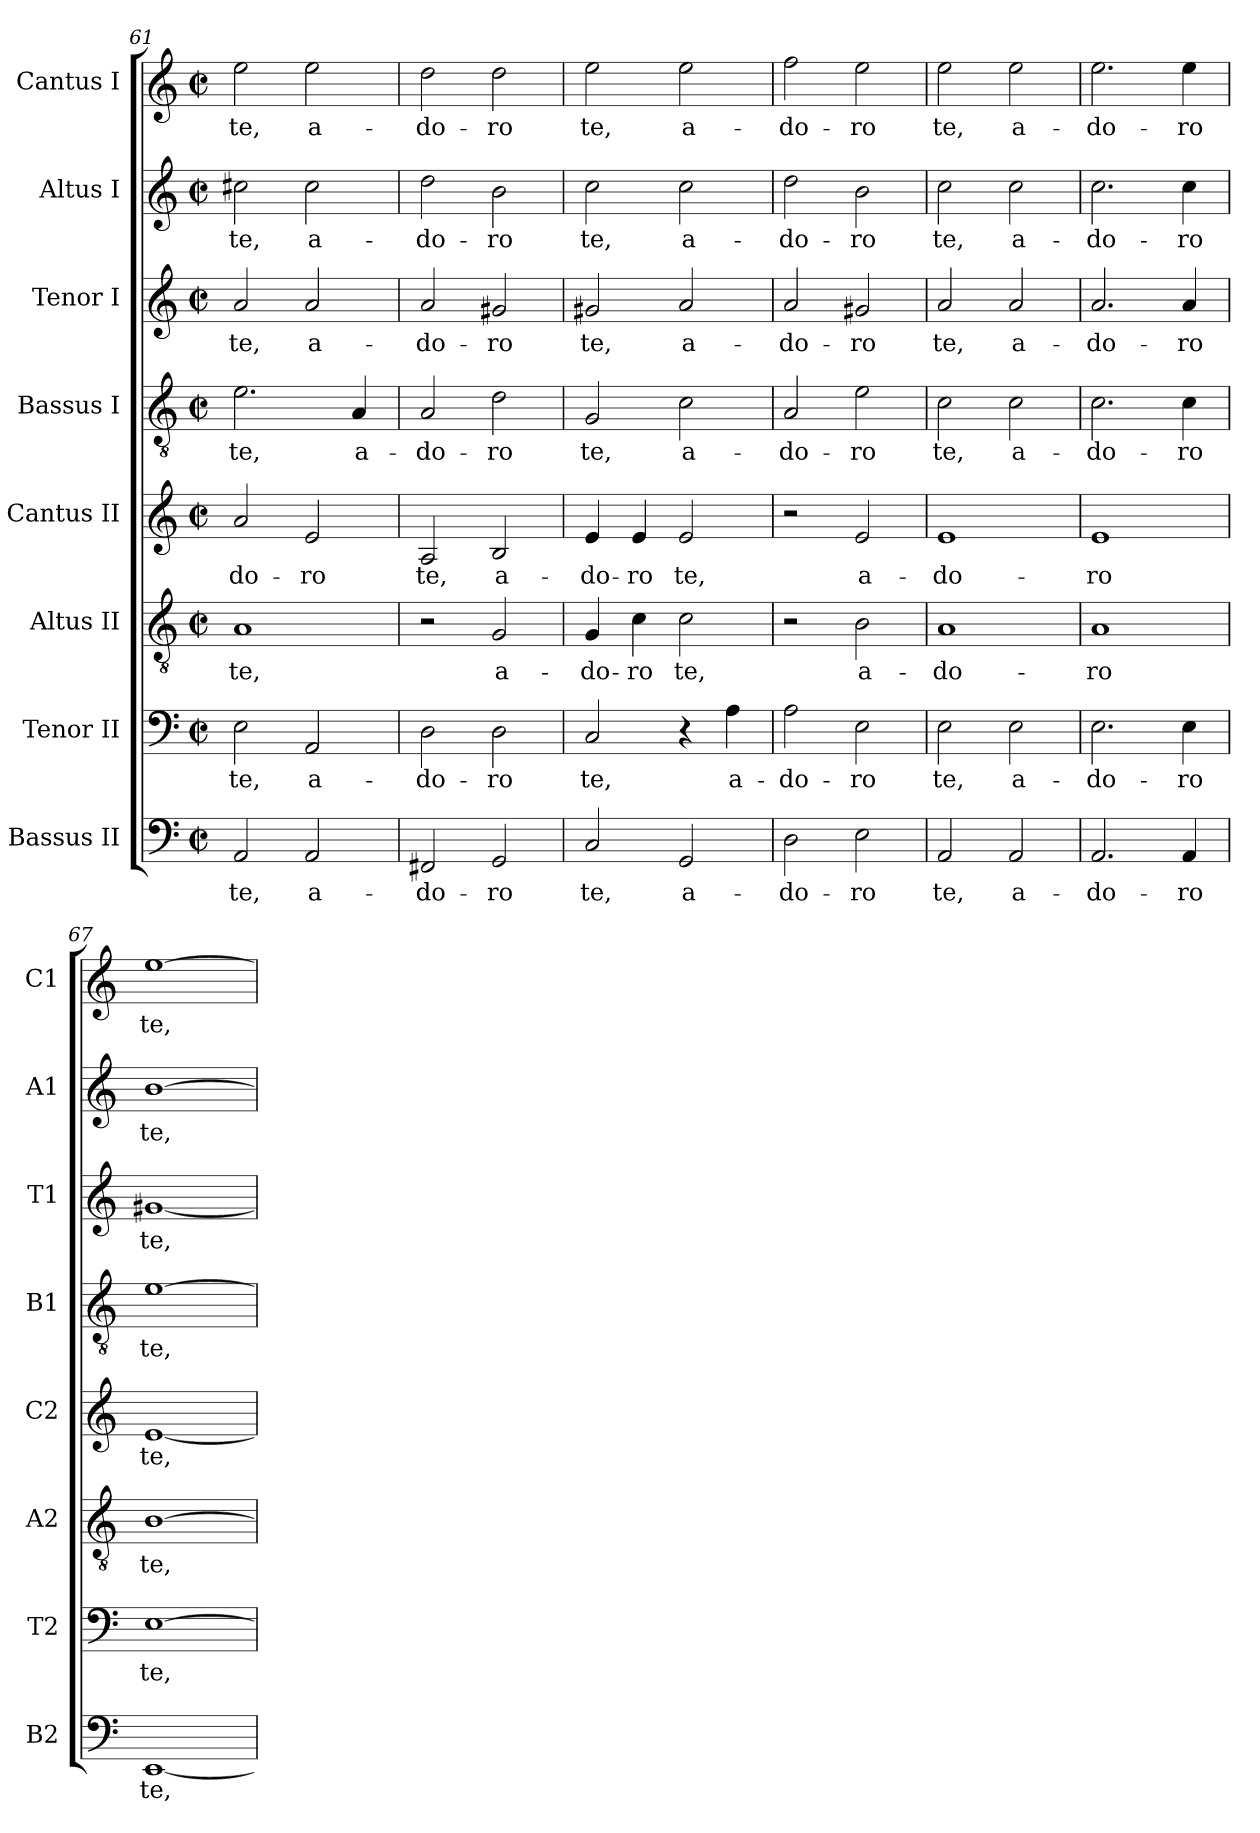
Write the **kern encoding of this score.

**kern	**text	**kern	**text	**kern	**text	**kern	**text	**kern	**text	**kern	**text	**kern	**text	**kern	**text
*part8	*part8	*part7	*part7	*part6	*part6	*part5	*part5	*part4	*part4	*part3	*part3	*part2	*part2	*part1	*part1
*staff8	*staff8	*staff7	*staff7	*staff6	*staff6	*staff5	*staff5	*staff4	*staff4	*staff3	*staff3	*staff2	*staff2	*staff1	*staff1
*I"Bassus II	*	*I"Tenor II	*	*I"Altus II	*	*I"Cantus II	*	*I"Bassus I	*	*I"Tenor I	*	*I"Altus I	*	*I"Cantus I	*
*I'B2	*	*I'T2	*	*I'A2	*	*I'C2	*	*I'B1	*	*I'T1	*	*I'A1	*	*I'C1	*
*clefF4	*	*clefF4	*	*clefGv2	*	*clefG2	*	*clefGv2	*	*clefG2	*	*clefG2	*	*clefG2	*
*k[]	*	*k[]	*	*k[]	*	*k[]	*	*k[]	*	*k[]	*	*k[]	*	*k[]	*
*C:	*	*C:	*	*C:	*	*C:	*	*C:	*	*C:	*	*C:	*	*C:	*
*M2/2	*	*M2/2	*	*M2/2	*	*M2/2	*	*M2/2	*	*M2/2	*	*M2/2	*	*M2/2	*
*met(c|)	*	*met(c|)	*	*met(c|)	*	*met(c|)	*	*met(c|)	*	*met(c|)	*	*met(c|)	*	*met(c|)	*
=61	=61	=61	=61	=61	=61	=61	=61	=61	=61	=61	=61	=61	=61	=61	=61
!	!LO:LY:b	!	!	!	!	!	!	!	!	!	!	!	!	!	!
!	!	!	!LO:LY:b	!	!	!	!	!	!	!	!	!	!	!	!
!	!	!	!	!	!LO:LY:b	!	!	!	!	!	!	!	!	!	!
!	!	!	!	!	!	!	!LO:LY:b	!	!	!	!	!	!	!	!
!	!	!	!	!	!	!	!	!	!LO:LY:b	!	!	!	!	!	!
!	!	!	!	!	!	!	!	!	!	!	!LO:LY:b	!	!	!	!
!	!	!	!	!	!	!	!	!	!	!	!	!	!LO:LY:b	!	!
!	!	!	!	!	!	!	!	!	!	!	!	!	!	!	!LO:LY:b
2AA/	te,	2E\	te,	1A	te,	2a/	-do-	2.e\	te,	2a/	te,	2cc#X\	te,	2ee\	te,
!	!LO:LY:b	!	!	!	!	!	!	!	!	!	!	!	!	!	!
!	!	!	!LO:LY:b	!	!	!	!	!	!	!	!	!	!	!	!
!	!	!	!	!	!	!	!LO:LY:b	!	!	!	!	!	!	!	!
!	!	!	!	!	!	!	!	!	!	!	!LO:LY:b	!	!	!	!
!	!	!	!	!	!	!	!	!	!	!	!	!	!LO:LY:b	!	!
!	!	!	!	!	!	!	!	!	!	!	!	!	!	!	!LO:LY:b
2AA/	a-	2AA/	a-	.	.	2e/	-ro	.	.	2a/	a-	2cc#\	a-	2ee\	a-
!	!	!	!	!	!	!	!	!	!LO:LY:b	!	!	!	!	!	!
.	.	.	.	.	.	.	.	4A/	a-	.	.	.	.	.	.
=62	=62	=62	=62	=62	=62	=62	=62	=62	=62	=62	=62	=62	=62	=62	=62
!	!LO:LY:b	!	!	!	!	!	!	!	!	!	!	!	!	!	!
!	!	!	!LO:LY:b	!	!	!	!	!	!	!	!	!	!	!	!
!	!	!	!	!	!	!	!LO:LY:b	!	!	!	!	!	!	!	!
!	!	!	!	!	!	!	!	!	!LO:LY:b	!	!	!	!	!	!
!	!	!	!	!	!	!	!	!	!	!	!LO:LY:b	!	!	!	!
!	!	!	!	!	!	!	!	!	!	!	!	!	!LO:LY:b	!	!
!	!	!	!	!	!	!	!	!	!	!	!	!	!	!	!LO:LY:b
2FF#X/	-do-	2D\	-do-	2r	.	2A/	te,	2A/	-do-	2a/	-do-	2dd\	-do-	2dd\	-do-
!	!LO:LY:b	!	!	!	!	!	!	!	!	!	!	!	!	!	!
!	!	!	!LO:LY:b	!	!	!	!	!	!	!	!	!	!	!	!
!	!	!	!	!	!LO:LY:b	!	!	!	!	!	!	!	!	!	!
!	!	!	!	!	!	!	!LO:LY:b	!	!	!	!	!	!	!	!
!	!	!	!	!	!	!	!	!	!LO:LY:b	!	!	!	!	!	!
!	!	!	!	!	!	!	!	!	!	!	!LO:LY:b	!	!	!	!
!	!	!	!	!	!	!	!	!	!	!	!	!	!LO:LY:b	!	!
!	!	!	!	!	!	!	!	!	!	!	!	!	!	!	!LO:LY:b
2GG/	-ro	2D\	-ro	2G/	a-	2B/	a-	2d\	-ro	2g#X/	-ro	2b\	-ro	2dd\	-ro
=63	=63	=63	=63	=63	=63	=63	=63	=63	=63	=63	=63	=63	=63	=63	=63
!	!LO:LY:b	!	!	!	!	!	!	!	!	!	!	!	!	!	!
!	!	!	!LO:LY:b	!	!	!	!	!	!	!	!	!	!	!	!
!	!	!	!	!	!LO:LY:b	!	!	!	!	!	!	!	!	!	!
!	!	!	!	!	!	!	!LO:LY:b	!	!	!	!	!	!	!	!
!	!	!	!	!	!	!	!	!	!LO:LY:b	!	!	!	!	!	!
!	!	!	!	!	!	!	!	!	!	!	!LO:LY:b	!	!	!	!
!	!	!	!	!	!	!	!	!	!	!	!	!	!LO:LY:b	!	!
!	!	!	!	!	!	!	!	!	!	!	!	!	!	!	!LO:LY:b
2C/	te,	2C/	te,	4G/	-do-	4e/	-do-	2G/	te,	2g#X/	te,	2cc\	te,	2ee\	te,
!	!	!	!	!	!LO:LY:b	!	!	!	!	!	!	!	!	!	!
!	!	!	!	!	!	!	!LO:LY:b	!	!	!	!	!	!	!	!
.	.	.	.	4c\	-ro	4e/	-ro	.	.	.	.	.	.	.	.
!	!LO:LY:b	!	!	!	!	!	!	!	!	!	!	!	!	!	!
!	!	!	!	!	!LO:LY:b	!	!	!	!	!	!	!	!	!	!
!	!	!	!	!	!	!	!LO:LY:b	!	!	!	!	!	!	!	!
!	!	!	!	!	!	!	!	!	!LO:LY:b	!	!	!	!	!	!
!	!	!	!	!	!	!	!	!	!	!	!LO:LY:b	!	!	!	!
!	!	!	!	!	!	!	!	!	!	!	!	!	!LO:LY:b	!	!
!	!	!	!	!	!	!	!	!	!	!	!	!	!	!	!LO:LY:b
2GG/	a-	4r	.	2c\	te,	2e/	te,	2c\	a-	2a/	a-	2cc\	a-	2ee\	a-
!	!	!	!LO:LY:b	!	!	!	!	!	!	!	!	!	!	!	!
.	.	4A\	a-	.	.	.	.	.	.	.	.	.	.	.	.
!!LO:LB:g=z
=64	=64	=64	=64	=64	=64	=64	=64	=64	=64	=64	=64	=64	=64	=64	=64
!	!LO:LY:b	!	!	!	!	!	!	!	!	!	!	!	!	!	!
!	!	!	!LO:LY:b	!	!	!	!	!	!	!	!	!	!	!	!
!	!	!	!	!	!	!	!	!	!LO:LY:b	!	!	!	!	!	!
!	!	!	!	!	!	!	!	!	!	!	!LO:LY:b	!	!	!	!
!	!	!	!	!	!	!	!	!	!	!	!	!	!LO:LY:b	!	!
!	!	!	!	!	!	!	!	!	!	!	!	!	!	!	!LO:LY:b
2D\	-do-	2A\	-do-	2r	.	2r	.	2A/	-do-	2a/	-do-	2dd\	-do-	2ff\	-do-
!	!LO:LY:b	!	!	!	!	!	!	!	!	!	!	!	!	!	!
!	!	!	!LO:LY:b	!	!	!	!	!	!	!	!	!	!	!	!
!	!	!	!	!	!LO:LY:b	!	!	!	!	!	!	!	!	!	!
!	!	!	!	!	!	!	!LO:LY:b	!	!	!	!	!	!	!	!
!	!	!	!	!	!	!	!	!	!LO:LY:b	!	!	!	!	!	!
!	!	!	!	!	!	!	!	!	!	!	!LO:LY:b	!	!	!	!
!	!	!	!	!	!	!	!	!	!	!	!	!	!LO:LY:b	!	!
!	!	!	!	!	!	!	!	!	!	!	!	!	!	!	!LO:LY:b
2E\	-ro	2E\	-ro	2B\	a-	2e/	a-	2e\	-ro	2g#X/	-ro	2b\	-ro	2ee\	-ro
=65	=65	=65	=65	=65	=65	=65	=65	=65	=65	=65	=65	=65	=65	=65	=65
!	!LO:LY:b	!	!	!	!	!	!	!	!	!	!	!	!	!	!
!	!	!	!LO:LY:b	!	!	!	!	!	!	!	!	!	!	!	!
!	!	!	!	!	!LO:LY:b	!	!	!	!	!	!	!	!	!	!
!	!	!	!	!	!	!	!LO:LY:b	!	!	!	!	!	!	!	!
!	!	!	!	!	!	!	!	!	!LO:LY:b	!	!	!	!	!	!
!	!	!	!	!	!	!	!	!	!	!	!LO:LY:b	!	!	!	!
!	!	!	!	!	!	!	!	!	!	!	!	!	!LO:LY:b	!	!
!	!	!	!	!	!	!	!	!	!	!	!	!	!	!	!LO:LY:b
2AA/	te,	2E\	te,	1A	-do-	1e	-do-	2c\	te,	2a/	te,	2cc\	te,	2ee\	te,
!	!LO:LY:b	!	!	!	!	!	!	!	!	!	!	!	!	!	!
!	!	!	!LO:LY:b	!	!	!	!	!	!	!	!	!	!	!	!
!	!	!	!	!	!	!	!	!	!LO:LY:b	!	!	!	!	!	!
!	!	!	!	!	!	!	!	!	!	!	!LO:LY:b	!	!	!	!
!	!	!	!	!	!	!	!	!	!	!	!	!	!LO:LY:b	!	!
!	!	!	!	!	!	!	!	!	!	!	!	!	!	!	!LO:LY:b
2AA/	a-	2E\	a-	.	.	.	.	2c\	a-	2a/	a-	2cc\	a-	2ee\	a-
=66	=66	=66	=66	=66	=66	=66	=66	=66	=66	=66	=66	=66	=66	=66	=66
!	!LO:LY:b	!	!	!	!	!	!	!	!	!	!	!	!	!	!
!	!	!	!LO:LY:b	!	!	!	!	!	!	!	!	!	!	!	!
!	!	!	!	!	!LO:LY:b	!	!	!	!	!	!	!	!	!	!
!	!	!	!	!	!	!	!LO:LY:b	!	!	!	!	!	!	!	!
!	!	!	!	!	!	!	!	!	!LO:LY:b	!	!	!	!	!	!
!	!	!	!	!	!	!	!	!	!	!	!LO:LY:b	!	!	!	!
!	!	!	!	!	!	!	!	!	!	!	!	!	!LO:LY:b	!	!
!	!	!	!	!	!	!	!	!	!	!	!	!	!	!	!LO:LY:b
2.AA/	-do-	2.E\	-do-	1A	-ro	1e	-ro	2.c\	-do-	2.a/	-do-	2.cc\	-do-	2.ee\	-do-
!	!LO:LY:b	!	!	!	!	!	!	!	!	!	!	!	!	!	!
!	!	!	!LO:LY:b	!	!	!	!	!	!	!	!	!	!	!	!
!	!	!	!	!	!	!	!	!	!LO:LY:b	!	!	!	!	!	!
!	!	!	!	!	!	!	!	!	!	!	!LO:LY:b	!	!	!	!
!	!	!	!	!	!	!	!	!	!	!	!	!	!LO:LY:b	!	!
!	!	!	!	!	!	!	!	!	!	!	!	!	!	!	!LO:LY:b
4AA/	-ro	4E\	-ro	.	.	.	.	4c\	-ro	4a/	-ro	4cc\	-ro	4ee\	-ro
=67	=67	=67	=67	=67	=67	=67	=67	=67	=67	=67	=67	=67	=67	=67	=67
!	!LO:LY:b	!	!	!	!	!	!	!	!	!	!	!	!	!	!
!	!	!	!LO:LY:b	!	!	!	!	!	!	!	!	!	!	!	!
!	!	!	!	!	!LO:LY:b	!	!	!	!	!	!	!	!	!	!
!	!	!	!	!	!	!	!LO:LY:b	!	!	!	!	!	!	!	!
!	!	!	!	!	!	!	!	!	!LO:LY:b	!	!	!	!	!	!
!	!	!	!	!	!	!	!	!	!	!	!LO:LY:b	!	!	!	!
!	!	!	!	!	!	!	!	!	!	!	!	!	!LO:LY:b	!	!
!	!	!	!	!	!	!	!	!	!	!	!	!	!	!	!LO:LY:b
[1EE	te,	[1E	te,	[1B	te,	[1e	te,	[1e	te,	[1g#X	te,	[1b	te,	[1ee	te,
=	=	=	=	=	=	=	=	=	=	=	=	=	=	=	=
*-	*-	*-	*-	*-	*-	*-	*-	*-	*-	*-	*-	*-	*-	*-	*-
